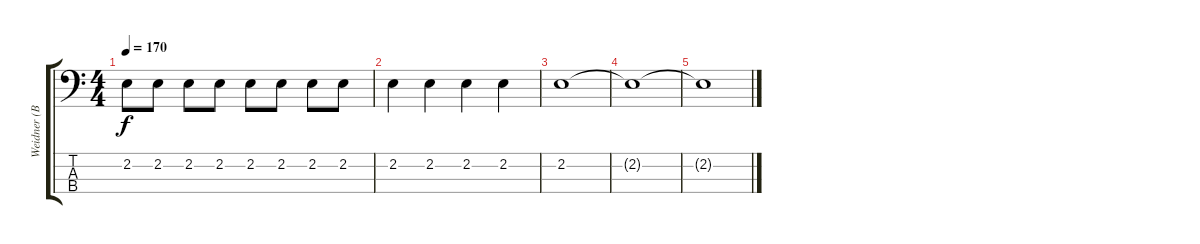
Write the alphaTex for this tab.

\track ("Weidner (Bass)" "Weidner (B") {instrument electricbasspick}
\staff {score tabs}
\tuning (G2 D2 A1 E1) {hide}
\ts (4 4)
\tempo 170
\clef f4
\ks c
2.2.8{dy f} 2.2.8 2.2.8 2.2.8 2.2.8 2.2.8 2.2.8 2.2.8 |
2.2.4 2.2.4 2.2.4 2.2.4 |
2.2.1 |
2.2{t}.1 |
2.2{t}.1
